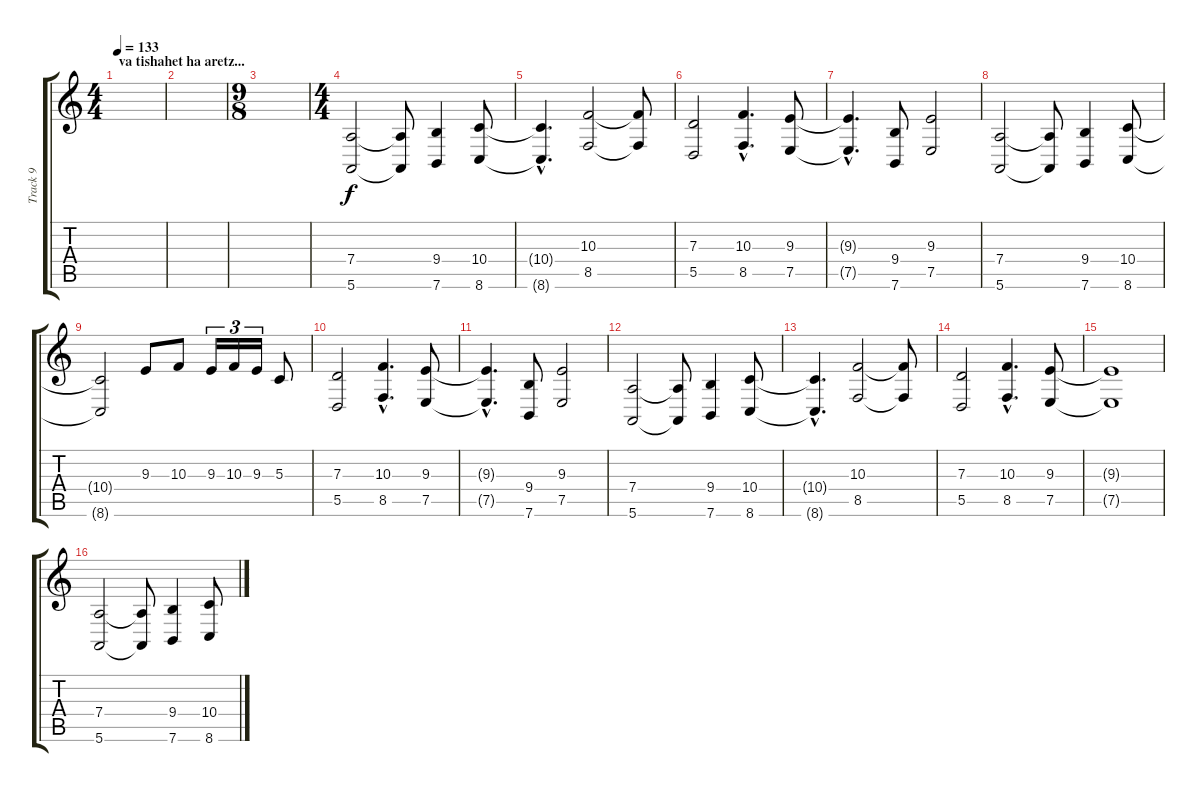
\track ("Track 9" "Track 9") {instrument stringensemble1}
\staff {score tabs}
\tuning (E4 B3 G3 D3 A2 E2) {hide}
\ts (4 4)
\section ("" "va tishahet ha aretz...")
\tempo 133
\clef g2
\ks c
|
|
\ts (9 8)
|
\ts (4 4)
(7.4 5.6).2 (7.4{t} 5.6{t}).8 (9.4 7.6).4 (10.4 8.6).8 |
(10.4{hac t} 8.6{hac t}).4{d} (10.3 8.5).2 (10.3{t} 8.5{t}).8 |
(7.3 5.5).2 (10.3{hac} 8.5{hac}).4{d} (9.3 7.5).8 |
(9.3{hac t} 7.5{hac t}).4{d} (9.4 7.6).8 (9.3 7.5).2 |
(7.4 5.6).2 (7.4{t} 5.6{t}).8 (9.4 7.6).4 (10.4 8.6).8 |
(10.4{t} 8.6{t}).2 9.3.8 10.3.8 9.3.16{tu (3 2)} 10.3.16{tu (3 2)} 9.3.16{tu (3 2)} 5.3.8 |
(7.3 5.5).2 (10.3{hac} 8.5{hac}).4{d} (9.3 7.5).8 |
(9.3{hac t} 7.5{hac t}).4{d} (9.4 7.6).8 (9.3 7.5).2 |
(7.4 5.6).2 (7.4{t} 5.6{t}).8 (9.4 7.6).4 (10.4 8.6).8 |
(10.4{hac t} 8.6{hac t}).4{d} (10.3 8.5).2 (10.3{t} 8.5{t}).8 |
(7.3 5.5).2 (10.3{hac} 8.5{hac}).4{d} (9.3 7.5).8 |
(9.3{t} 7.5{t}).1 |
(7.4 5.6).2 (7.4{t} 5.6{t}).8 (9.4 7.6).4 (10.4 8.6).8
